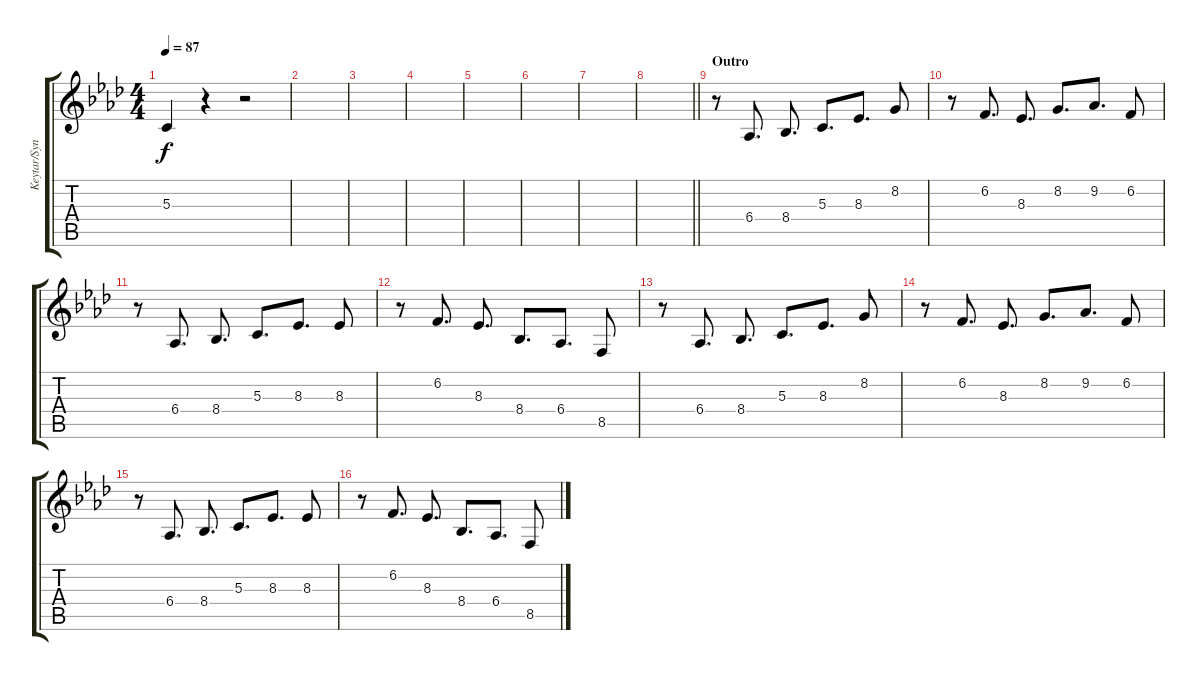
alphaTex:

\track ("Keytar/Synth" "Keytar/Syn") {instrument lead2sawtooth}
\staff {score tabs}
\tuning (E4 B3 G3 D3 A2 E2) {hide}
\ts (4 4)
\tempo 87
\clef g2
\ks fminor
5.3{t}.4{dy f} r.4 r.2 |
|
|
|
|
|
|
\barLineRight lightlight
|
\section ("" "Outro")
r.8{volume 13} 6.4.8{d} 8.4.8{d} 5.3.8{d} 8.3.8{d} 8.2.8 |
r.8 6.2.8{d} 8.3.8{d} 8.2.8{d} 9.2.8{d} 6.2.8 |
r.8 6.4.8{d} 8.4.8{d} 5.3.8{d} 8.3.8{d} 8.3.8 |
r.8 6.2.8{d} 8.3.8{d} 8.4.8{d} 6.4.8{d} 8.5.8 |
r.8 6.4.8{d} 8.4.8{d} 5.3.8{d} 8.3.8{d} 8.2.8 |
r.8 6.2.8{d} 8.3.8{d} 8.2.8{d} 9.2.8{d} 6.2.8 |
r.8 6.4.8{d} 8.4.8{d} 5.3.8{d} 8.3.8{d} 8.3.8 |
r.8 6.2.8{d} 8.3.8{d} 8.4.8{d} 6.4.8{d} 8.5.8
